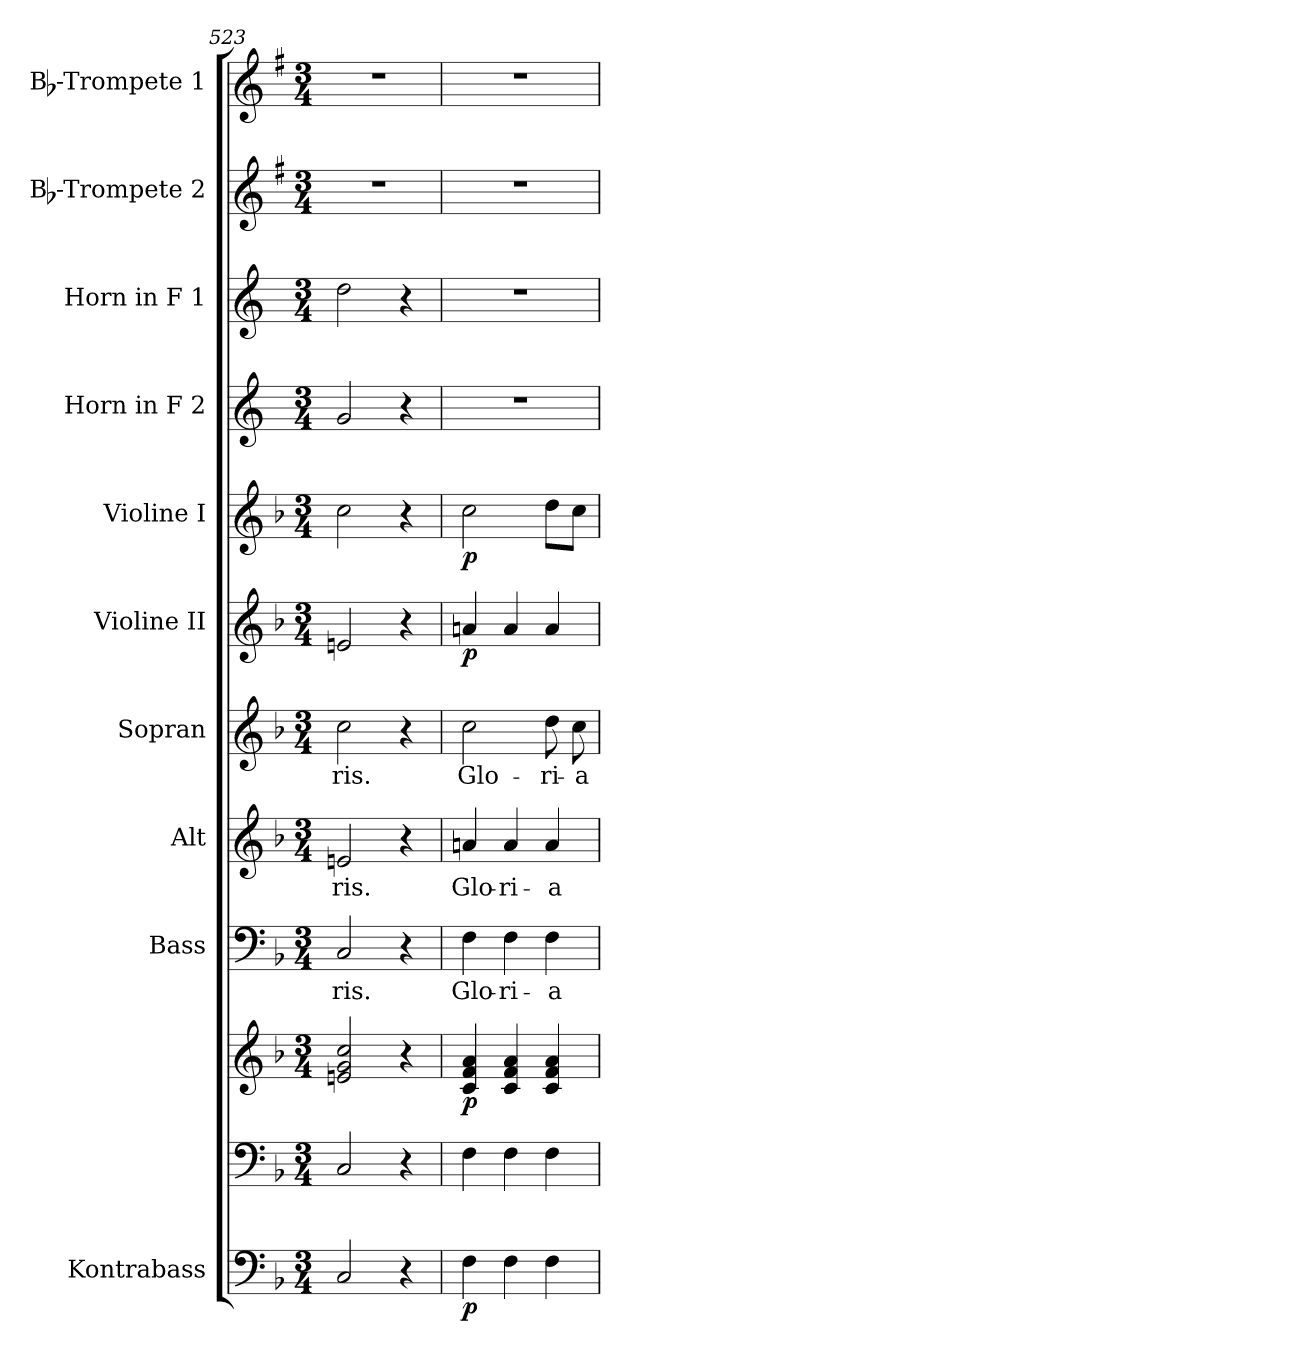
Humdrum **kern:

**kern	**dynam	**kern	**kern	**dynam	**kern	**text	**kern	**text	**kern	**text	**kern	**dynam	**kern	**dynam	**kern	**kern	**kern	**kern
*part11	*part11	*part10	*part10	*part10	*part9	*part9	*part8	*part8	*part7	*part7	*part6	*part6	*part5	*part5	*part4	*part3	*part2	*part1
*staff12	*staff12	*staff11	*staff10	*staff10/11	*staff9	*staff9	*staff8	*staff8	*staff7	*staff7	*staff6	*staff6	*staff5	*staff5	*staff4	*staff3	*staff2	*staff1
*I"Kontrabass	*	*	*	*	*I"Bass	*	*I"Alt	*	*I"Sopran	*	*I"Violine II	*	*I"Violine I	*	*I"Horn in F 2	*I"Horn in F 1	*I"Bb-Trompete 2	*I"Bb-Trompete 1
*I'Kb.	*	*	*	*	*I'B.	*	*I'A.	*	*I'S.	*	*I'Vl. II	*	*I'Vl. I	*	*	*	*I'Bb Trp. 2	*I'Bb Trp. 1
*clefF4	*	*clefF4	*clefG2	*	*clefF4	*	*clefG2	*	*clefG2	*	*clefG2	*	*clefG2	*	*clefG2	*clefG2	*clefG2	*clefG2
*ITrd7c12	*	*	*	*	*	*	*	*	*	*	*	*	*	*	*ITrd4c7	*ITrd4c7	*ITrd1c2	*ITrd1c2
*k[b-]	*	*k[b-]	*k[b-]	*	*k[b-]	*	*k[b-]	*	*k[b-]	*	*k[b-]	*	*k[b-]	*	*k[b-]	*k[b-]	*k[b-]	*k[b-]
*F:	*	*F:	*F:	*	*F:	*	*F:	*	*F:	*	*F:	*	*F:	*	*F:	*F:	*F:	*F:
*M3/4	*	*M3/4	*M3/4	*	*M3/4	*	*M3/4	*	*M3/4	*	*M3/4	*	*M3/4	*	*M3/4	*M3/4	*M3/4	*M3/4
=523	=523	=523	=523	=523	=523	=523	=523	=523	=523	=523	=523	=523	=523	=523	=523	=523	=523	=523
!	!	!	!	!	!	!LO:LY:b	!	!LO:LY:b	!	!LO:LY:b	!	!	!	!	!	!	!	!
2CC/	.	2C/	2en/ 2g/ 2cc/	.	2C/	-ris.	2en/	-ris.	2cc\	-ris.	2en/	.	2cc\	.	2c/	2g\	2.r	2.r
4r	.	4r	4r	.	4r	.	4r	.	4r	.	4r	.	4r	.	4r	4r	.	.
=524	=524	=524	=524	=524	=524	=524	=524	=524	=524	=524	=524	=524	=524	=524	=524	=524	=524	=524
!	!LO:DY:b	!	!	!LO:DY:b	!	!LO:LY:b	!	!LO:LY:b	!	!LO:LY:b	!	!LO:DY:b	!	!LO:DY:b	!	!	!	!
4FF\	p	4F\	4c/ 4f/ 4a/	p	4F\	Glo-	4an/	Glo-	2cc\	Glo-	4an/	p	2cc\	p	2.r	2.r	2.r	2.r
!	!	!	!	!	!	!LO:LY:b	!	!LO:LY:b	!	!	!	!	!	!	!	!	!	!
4FF\	.	4F\	4c/ 4f/ 4a/	.	4F\	-ri-	4a/	-ri-	.	.	4a/	.	.	.	.	.	.	.
!	!	!	!	!	!	!LO:LY:b	!	!LO:LY:b	!	!LO:LY:b	!	!	!	!	!	!	!	!
4FF\	.	4F\	4c/ 4f/ 4a/	.	4F\	-a	4a/	-a	8dd\	-ri-	4a/	.	8dd\L	.	.	.	.	.
!	!	!	!	!	!	!	!	!	!	!LO:LY:b	!	!	!	!	!	!	!	!
.	.	.	.	.	.	.	.	.	8cc\	-a	.	.	8cc\J	.	.	.	.	.
=	=	=	=	=	=	=	=	=	=	=	=	=	=	=	=	=	=	=
*-	*-	*-	*-	*-	*-	*-	*-	*-	*-	*-	*-	*-	*-	*-	*-	*-	*-	*-
